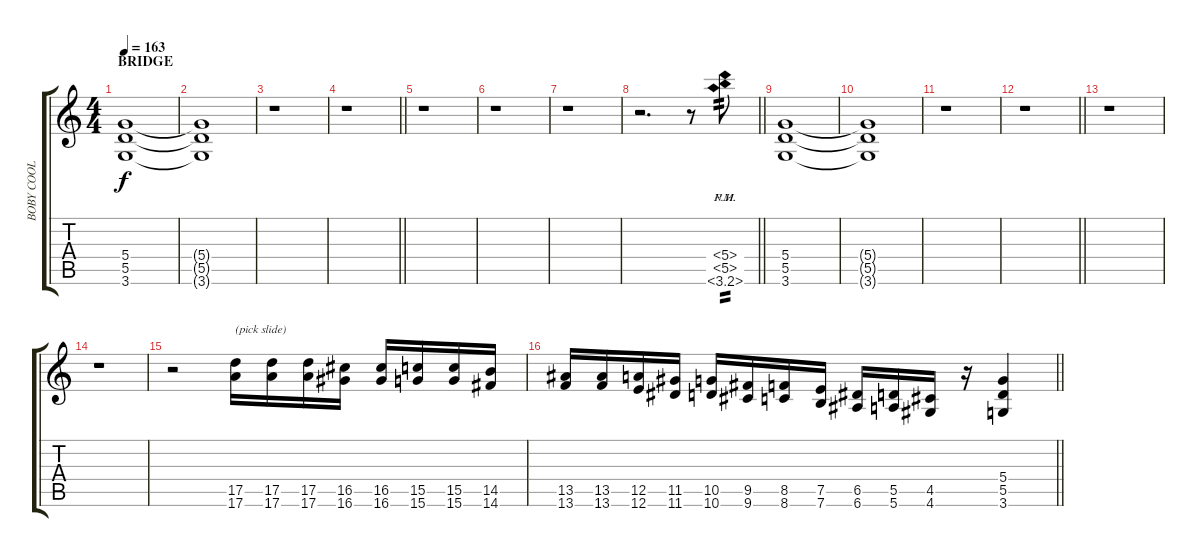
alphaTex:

\track ("BOBY COOL (2nd-distortion)" "BOBY COOL ") {instrument distortionguitar}
\staff {score tabs}
\tuning (E4 B3 G3 D3 A2 E2) {hide}
\ts (4 4)
\section ("" "BRIDGE")
\tempo 163
\clef g2
\ks c
(5.4 5.5 3.6).1{dy f} |
(5.4{t} 5.5{t} 3.6{t}).1 |
r.1 |
\barLineRight lightlight
r.1 |
r.1 |
r.1 |
r.1 |
\barLineRight lightlight
r.2{d} r.8 (5.4{nh pm} 5.5{nh pm} 3.6{nh pm}).8{tp 2} |
(5.4 5.5 3.6).1 |
(5.4{t} 5.5{t} 3.6{t}).1 |
r.1 |
\barLineRight lightlight
r.1 |
r.1 |
r.1 |
r.2 (17.5 17.6).16{txt "(pick slide)"} (17.5 17.6).16 (17.5 17.6).16 (16.5 16.6).16 (16.5 16.6).16 (15.5 15.6).16 (15.5 15.6).16 (14.5 14.6).16 |
\barLineRight lightlight
(13.5 13.6).16 (13.5 13.6).16 (12.5 12.6).16 (11.5 11.6).16 (10.5 10.6).16 (9.5 9.6).16 (8.5 8.6).16 (7.5 7.6).16 (6.5 6.6).16 (5.5 5.6).16 (4.5 4.6).16 r.16 (5.4 5.5 3.6).4
